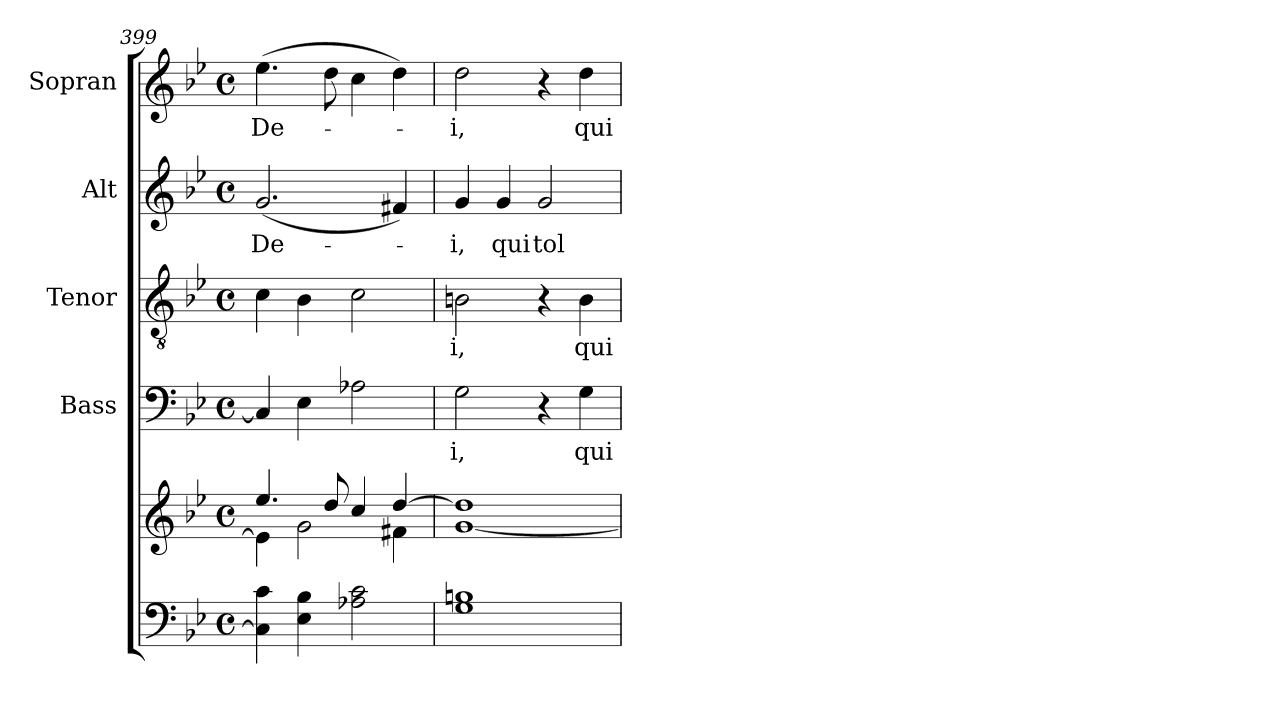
**kern	**kern	**kern	**text	**kern	**text	**kern	**text	**kern	**text
*part5	*part5	*part4	*part4	*part3	*part3	*part2	*part2	*part1	*part1
*staff6	*staff5	*staff4	*staff4	*staff3	*staff3	*staff2	*staff2	*staff1	*staff1
*	*	*I"Bass	*	*I"Tenor	*	*I"Alt	*	*I"Sopran	*
*	*	*I'B.	*	*I'T.	*	*I'A.	*	*I'S.	*
*clefF4	*clefG2	*clefF4	*	*clefGv2	*	*clefG2	*	*clefG2	*
*k[b-e-]	*k[b-e-]	*k[b-e-]	*	*k[b-e-]	*	*k[b-e-]	*	*k[b-e-]	*
*B-:	*B-:	*B-:	*	*B-:	*	*B-:	*	*B-:	*
*M4/4	*M4/4	*M4/4	*	*M4/4	*	*M4/4	*	*M4/4	*
*met(c)	*met(c)	*met(c)	*	*met(c)	*	*met(c)	*	*met(c)	*
=399	=399	=399	=399	=399	=399	=399	=399	=399	=399
*	*^	*	*	*	*	*	*	*	*
!	!	!	!	!	!	!	!	!LO:LY:b	!	!LO:LY:b
4C\] 4c\	4.ee-/	4e-\]	4C/]	.	4c\	.	(<2.g/	De-	(>4.ee-\	De-
4E-\ 4B-\	.	2g\	4E-\	.	4B-\	.	.	.	.	.
.	8dd/	.	.	.	.	.	.	.	8dd\	.
2A-X\ 2c\	4cc/	.	2A-X\	.	2c\	.	.	.	4cc\	.
.	[>4dd/	4f#X\	.	.	.	.	4f#X/)	.	4dd\)	.
=400	=400	=400	=400	=400	=400	=400	=400	=400	=400	=400
*^	*	*	*	*	*	*	*	*	*	*
!	!	!	!	!	!LO:LY:b	!	!LO:LY:b	!	!LO:LY:b	!	!LO:LY:b
1Bn	1G	1dd]	[<1g	2G\	-i,	2Bn\	-i,	4g/	-i,	2dd\	-i,
!	!	!	!	!	!	!	!	!	!LO:LY:b	!	!
.	.	.	.	.	.	.	.	4g/	qui	.	.
!	!	!	!	!	!	!	!	!	!LO:LY:b	!	!
.	.	.	.	4r	.	4r	.	2g/	tol-	4r	.
!	!	!	!	!	!LO:LY:b	!	!LO:LY:b	!	!	!	!LO:LY:b
.	.	.	.	4G\	qui	4B\	qui	.	.	4dd\	qui
*v	*v	*	*	*	*	*	*	*	*	*	*
*	*v	*v	*	*	*	*	*	*	*	*
=	=	=	=	=	=	=	=	=	=
*-	*-	*-	*-	*-	*-	*-	*-	*-	*-
